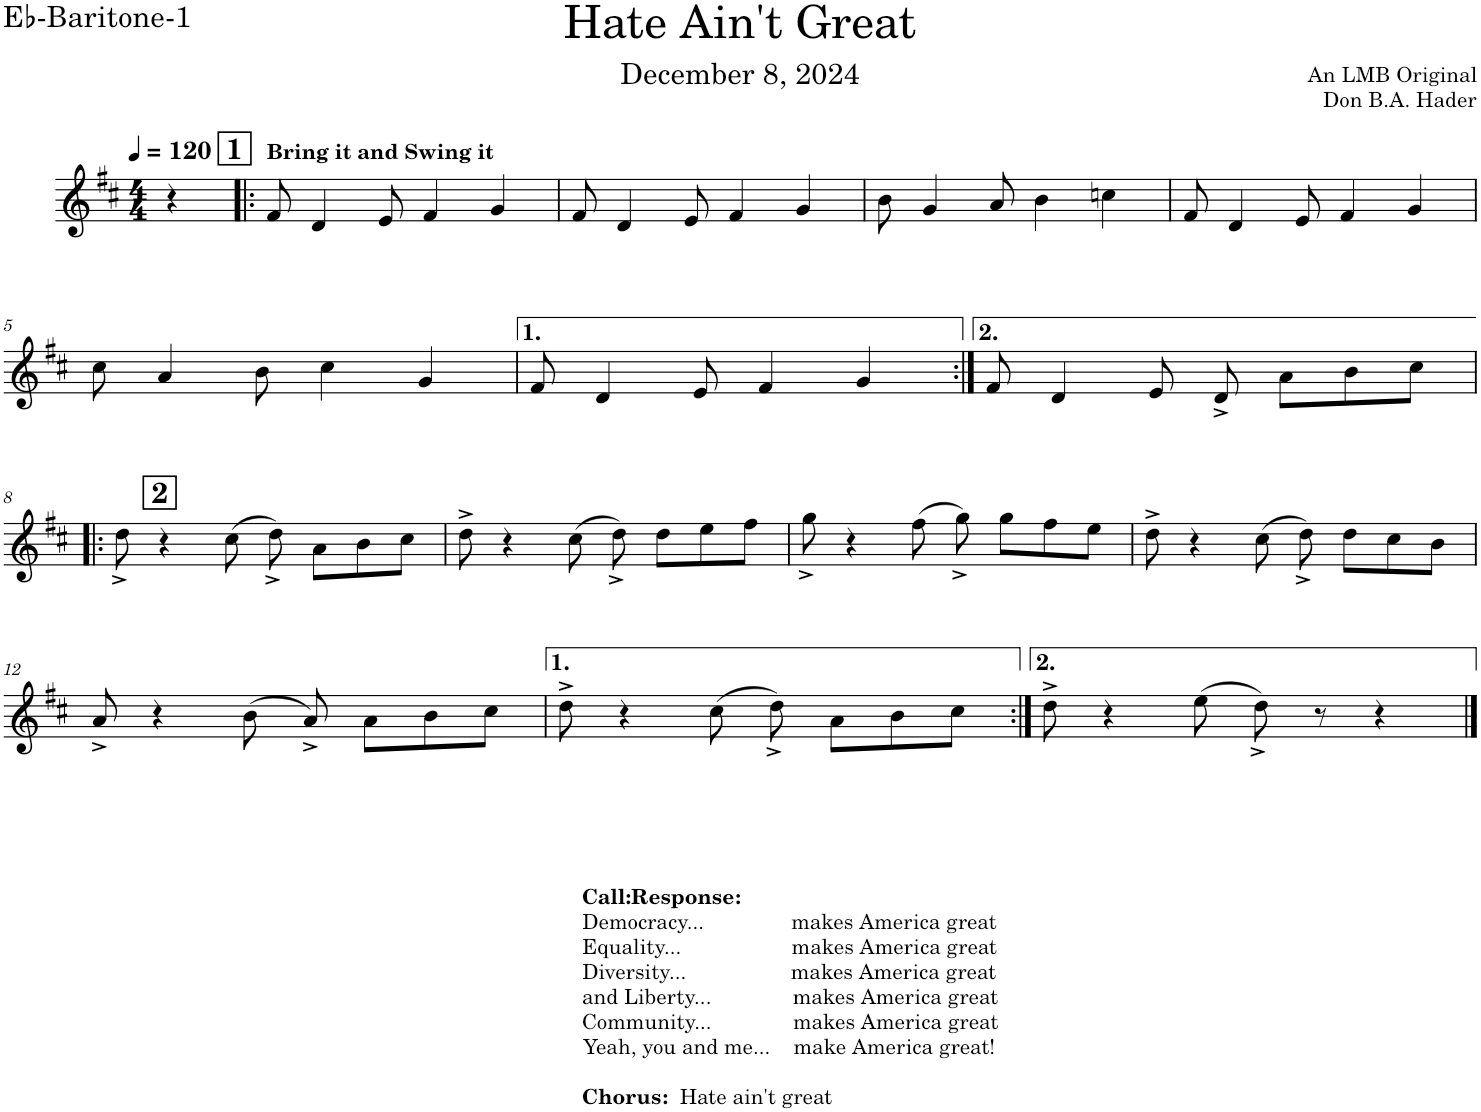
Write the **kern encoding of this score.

**kern
*part1
*staff1
*I"Eb Baritone 1
*I'Eb-Bari-1
*clefG2
*Trd12c21
*k[f#c#]
*M4/4
*MM120
=
4r
!!LO:REH:place=s1:a:B:cj:fs=14:t=1
=1!|:
!LO:TX:a:B:t=Bring it and Swing it
8f#/
4d/
8e/
4f#/
4g/
=2
8f#/
4d/
8e/
4f#/
4g/
=3
8b\
4g/
8a/
4b\
4ccn\
=4
8f#/
4d/
8e/
4f#/
4g/
!!LO:LB:g=z
=5
8cc#\
4a/
8b\
4cc#\
4g/
=6
8f#/
4d/
8e/
4f#/
4g/
=7:|!
8f#/
4d/
8e/
8d^/
8a\L
8b\
8cc#\J
!!LO:LB:g=z
!!LO:REH:place=s1:a:B:cj:fs=14:t=2:qo=0.5
=8!|:
8dd^<\
4r
(8cc#\
8dd^<\)
8a\L
8b\
8cc#\J
=9
8dd^\
4r
(8cc#\
8dd^<\)
8dd\L
8ee\
8ff#\J
=10
8gg^<\
4r
(8ff#\
8gg^<\)
8gg\L
8ff#\
8ee\J
=11
8dd^\
4r
(8cc#\
8dd^<\)
8dd\L
8cc#\
8b\J
!!LO:LB:g=z
=12
8a^/
4r
(8b\
8a^</)
8a\L
8b\
8cc#\J
=13
8dd^\
4r
(8cc#\
8dd^<\)
8a\L
8b\
8cc#\J
=14:|!
8dd^\
4r
(8ee\
8dd^<\)
8r
4r
==
*-
